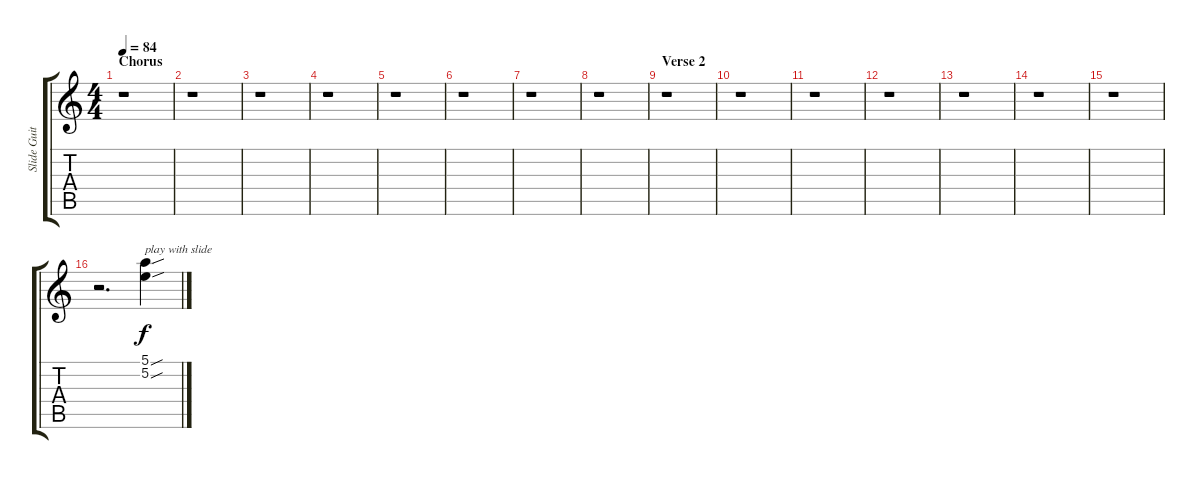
\track ("Slide Guitar" "Slide Guit") {instrument electricguitarjazz}
\staff {score tabs}
\tuning (E4 B3 G3 D3 A2 E2) {hide}
\ts (4 4)
\section ("" "Chorus")
\tempo 84
\clef g2
\ks c
r.1{dy f} |
r.1 |
r.1 |
r.1 |
r.1 |
r.1 |
r.1 |
r.1 |
\section ("" "Verse 2")
r.1 |
r.1 |
r.1 |
r.1 |
r.1 |
r.1 |
r.1 |
r.2{d} (5.1{sou} 5.2{sou}).4{txt "play with slide"}
